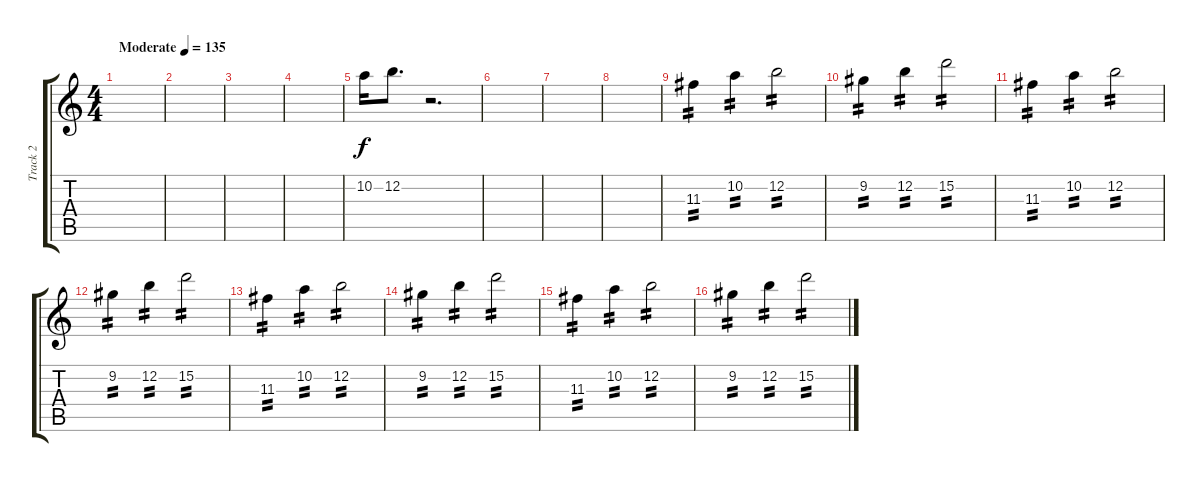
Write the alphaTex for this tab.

\track ("Track 2" "Track 2") {instrument overdrivenguitar}
\staff {score tabs}
\tuning (E4 B3 G3 D3 A2 E2) {hide}
\ts (4 4)
\tempo (135 "Moderate")
\clef g2
\ks c
|
|
|
|
10.2.16 12.2.8{d} r.2{d} |
|
|
|
11.3.4{tp 2} 10.2.4{tp 2} 12.2.2{tp 2} |
9.2.4{tp 2} 12.2.4{tp 2} 15.2.2{tp 2} |
11.3.4{tp 2} 10.2.4{tp 2} 12.2.2{tp 2} |
9.2.4{tp 2} 12.2.4{tp 2} 15.2.2{tp 2} |
11.3.4{tp 2} 10.2.4{tp 2} 12.2.2{tp 2} |
9.2.4{tp 2} 12.2.4{tp 2} 15.2.2{tp 2} |
11.3.4{tp 2} 10.2.4{tp 2} 12.2.2{tp 2} |
9.2.4{tp 2} 12.2.4{tp 2} 15.2.2{tp 2}
